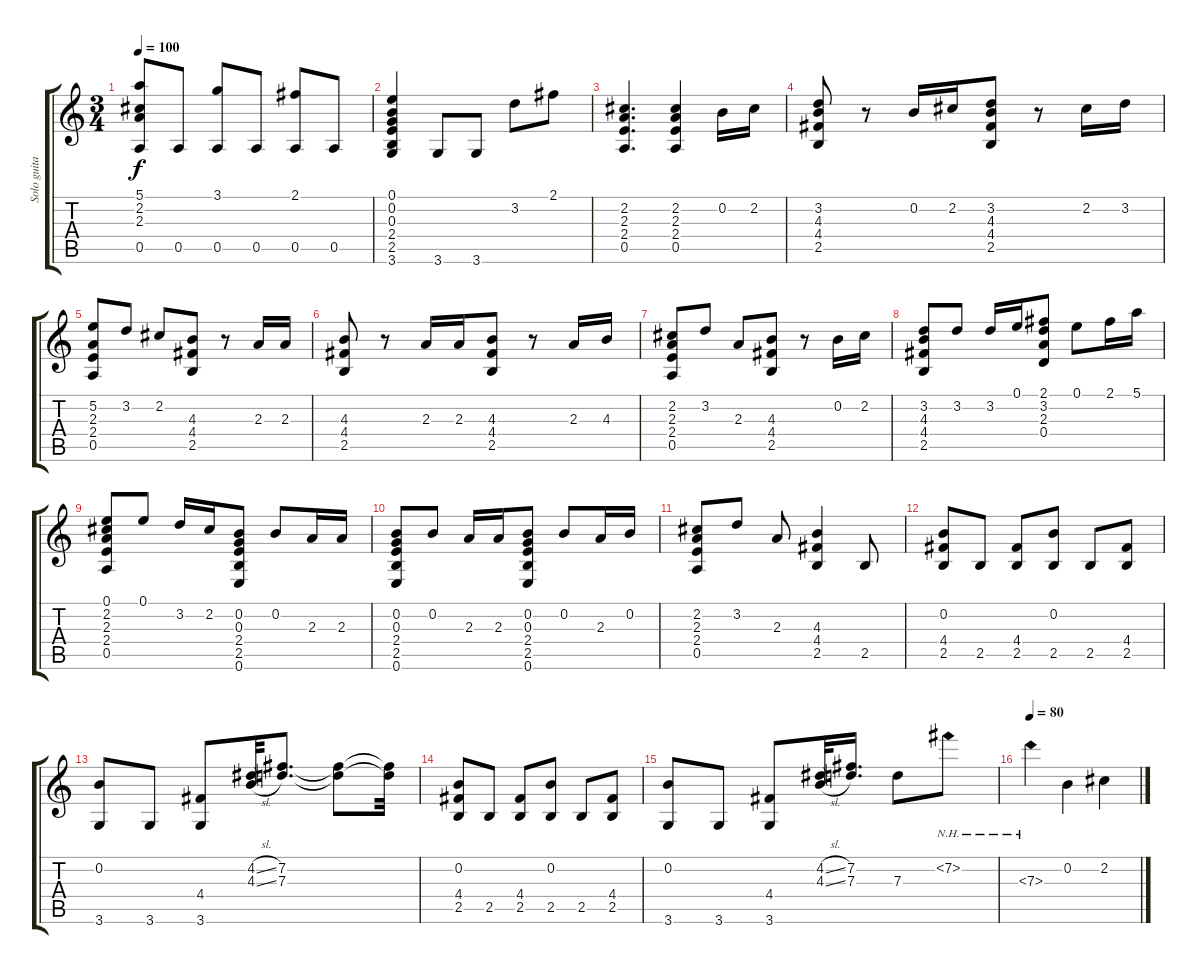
\track ("Solo guitar" "Solo guita") {instrument acousticguitarsteel}
\staff {score tabs}
\tuning (E4 B3 G3 D3 A2 E2) {hide}
\ts (3 4)
\tempo 100
\clef g2
\ks c
(5.1 2.2 2.3 0.5).8{dy f} 0.5.8 (3.1 0.5).8 0.5.8 (2.1 0.5).8 0.5.8 |
(0.1 0.2 0.3 2.4 2.5 3.6).4 3.6.8 3.6.8 3.2.8 2.1.8 |
(2.2 2.3 2.4 0.5).4{d} (2.2 2.3 2.4 0.5).4 0.2.16 2.2.16 |
(3.2 4.3 4.4 2.5).8 r.8 0.2.16 2.2.16 (3.2 4.3 4.4 2.5).8 r.8 2.2.16 3.2.16 |
(5.2 2.3 2.4 0.5).8 3.2.8 2.2.8 (4.3 4.4 2.5).8 r.8 2.3.16 2.3.16 |
(4.3 4.4 2.5).8 r.8 2.3.16 2.3.16 (4.3 4.4 2.5).8 r.8 2.3.16 4.3.16 |
(2.2 2.3 2.4 0.5).8 3.2.8 2.3.8 (4.3 4.4 2.5).8 r.8 0.2.16 2.2.16 |
(3.2 4.3 4.4 2.5).8 3.2.8 3.2.16 0.1.16 (2.1 3.2 2.3 0.4).8 0.1.8 2.1.16 5.1.16 |
(0.1 2.2 2.3 2.4 0.5).8 0.1.8 3.2.16 2.2.16 (0.2 0.3 2.4 2.5 0.6).8 0.2.8 2.3.16 2.3.16 |
(0.2 0.3 2.4 2.5 0.6).8 0.2.8 2.3.16 2.3.16 (0.2 0.3 2.4 2.5 0.6).8 0.2.8 2.3.16 0.2.16 |
(2.2 2.3 2.4 0.5).8 3.2.8 2.3.8 (4.3 4.4 2.5).4 2.5.8 |
(0.2 4.4 2.5).8 2.5.8 (4.4 2.5).8 (0.2 2.5).8 2.5.8 (4.4 2.5).8 |
(0.2 3.6).8 3.6.8 (4.4 3.6).8 (4.2{sl} 4.3{sl}).32 (7.2 7.3).8{d} (7.2{t} 7.3{t}).8 (7.2{t} 7.3{t}).32 |
(0.2 4.4 2.5).8 2.5.8 (4.4 2.5).8 (0.2 2.5).8 2.5.8 (4.4 2.5).8 |
(0.2 3.6).8 3.6.8 (4.4 3.6).8 (4.2{sl} 4.3{sl}).32 (7.2 7.3).16{d} 7.3.8 7.2{nh}.8 |
\tempo 80
7.3{nh}.4 0.2.4 2.2.4
